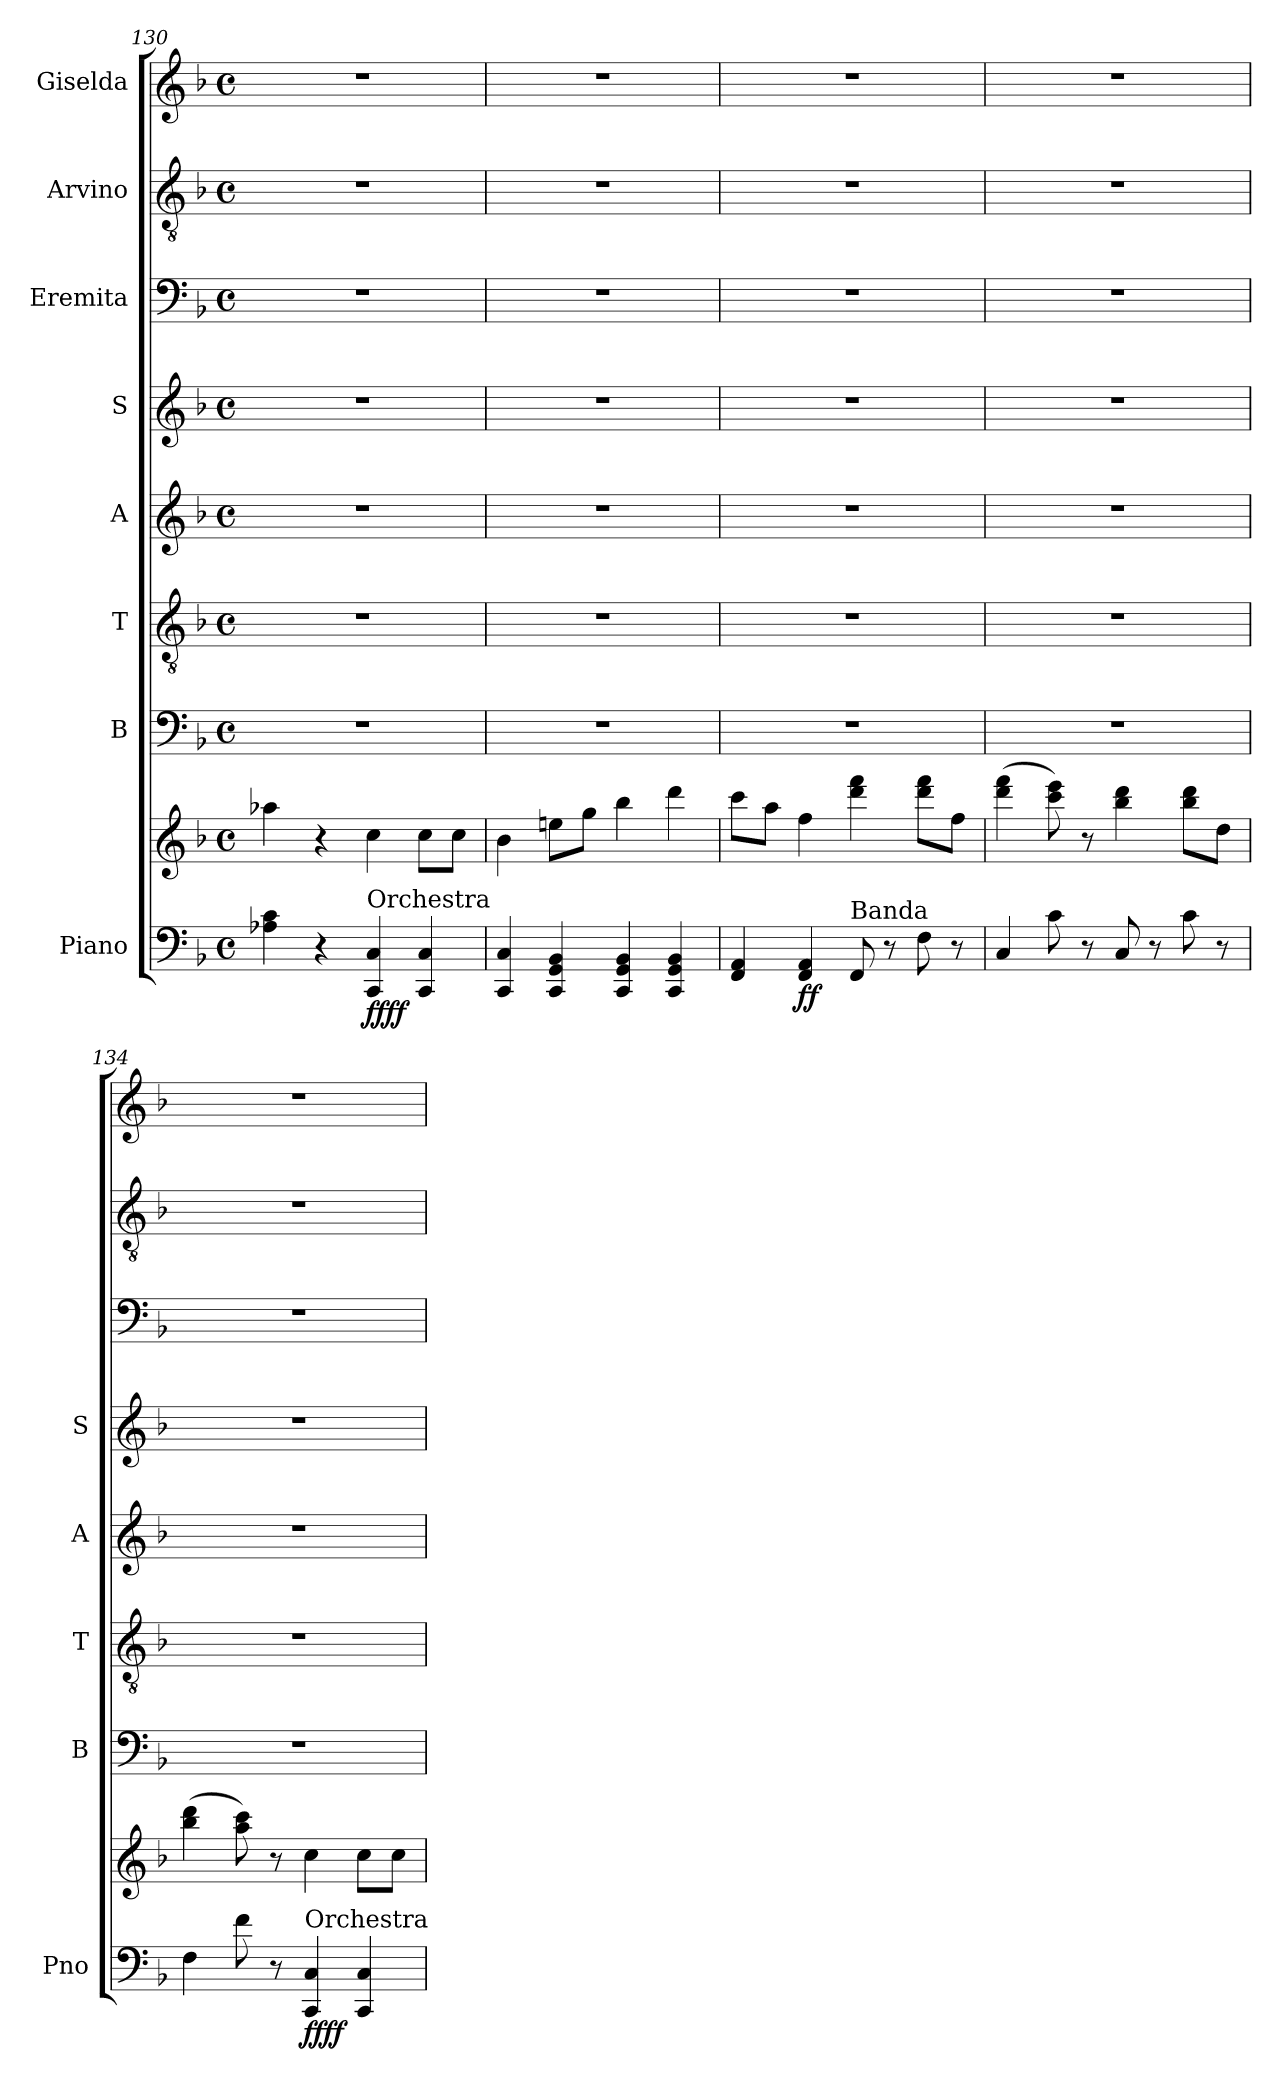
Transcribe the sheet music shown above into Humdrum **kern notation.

**kern	**kern	**dynam	**kern	**kern	**kern	**kern	**kern	**kern	**kern
*part8	*part8	*part8	*part7	*part6	*part5	*part4	*part3	*part2	*part1
*staff9	*staff8	*staff8/9	*staff7	*staff6	*staff5	*staff4	*staff3	*staff2	*staff1
*I"Piano	*	*	*I"B	*I"T	*I"A	*I"S	*I"Eremita	*I"Arvino	*I"Giselda
*I'Pno	*	*	*I'B	*I'T	*I'A	*I'S	*	*	*
*clefF4	*clefG2	*	*clefF4	*clefGv2	*clefG2	*clefG2	*clefF4	*clefGv2	*clefG2
*k[b-]	*k[b-]	*	*k[b-]	*k[b-]	*k[b-]	*k[b-]	*k[b-]	*k[b-]	*k[b-]
*M4/4	*M4/4	*	*M4/4	*M4/4	*M4/4	*M4/4	*M4/4	*M4/4	*M4/4
*met(c)	*met(c)	*	*met(c)	*met(c)	*met(c)	*met(c)	*met(c)	*met(c)	*met(c)
=130	=130	=130	=130	=130	=130	=130	=130	=130	=130
4A-X\ 4c\	4aa-X\	.	1r	1r	1r	1r	1r	1r	1r
4r	4r	.	.	.	.	.	.	.	.
!LO:TX:a:t=Orchestra	!	!	!	!	!	!	!	!	!
!	!	!LO:DY:b=2	!	!	!	!	!	!	!
!	!	!LO:DY:n=1:b	!	!	!	!	!	!	!
4CC/ 4C/	4cc\	ff ff	.	.	.	.	.	.	.
4CC/ 4C/	8cc\L	.	.	.	.	.	.	.	.
.	8cc\J	.	.	.	.	.	.	.	.
=131	=131	=131	=131	=131	=131	=131	=131	=131	=131
4CC/ 4C/	4b-\	.	1r	1r	1r	1r	1r	1r	1r
4CC/ 4GG/ 4BB-/	8een\L	.	.	.	.	.	.	.	.
.	8gg\J	.	.	.	.	.	.	.	.
4CC/ 4GG/ 4BB-/	4bb-\	.	.	.	.	.	.	.	.
4CC/ 4GG/ 4BB-/	4ddd\	.	.	.	.	.	.	.	.
!!LO:LB:g=z
=132	=132	=132	=132	=132	=132	=132	=132	=132	=132
4FF/ 4AA/	8ccc\L	.	1r	1r	1r	1r	1r	1r	1r
.	8aa\J	.	.	.	.	.	.	.	.
!	!	!LO:DY:b=2	!	!	!	!	!	!	!
!	!	!LO:DY:n=1:b	!	!	!	!	!	!	!
4FF/ 4AA/	4ff\	f f	.	.	.	.	.	.	.
!LO:TX:a:t=Banda	!	!	!	!	!	!	!	!	!
8FF/	4ddd\ 4fff\	.	.	.	.	.	.	.	.
8r	.	.	.	.	.	.	.	.	.
8F\	8ddd\ 8fff\L	.	.	.	.	.	.	.	.
8r	8ff\J	.	.	.	.	.	.	.	.
=133	=133	=133	=133	=133	=133	=133	=133	=133	=133
4C/	(4ddd\ 4fff\	.	1r	1r	1r	1r	1r	1r	1r
8c\	8ccc\ 8eee\)	.	.	.	.	.	.	.	.
8r	8r	.	.	.	.	.	.	.	.
8C/	4bb-\ 4ddd\	.	.	.	.	.	.	.	.
8r	.	.	.	.	.	.	.	.	.
8c\	8bb-\ 8ddd\L	.	.	.	.	.	.	.	.
8r	8dd\J	.	.	.	.	.	.	.	.
=134	=134	=134	=134	=134	=134	=134	=134	=134	=134
4F\	(4bb-\ 4ddd\	.	1r	1r	1r	1r	1r	1r	1r
8f\	8aa\ 8ccc\)	.	.	.	.	.	.	.	.
8r	8r	.	.	.	.	.	.	.	.
!LO:TX:a:t=Orchestra	!	!	!	!	!	!	!	!	!
!	!	!LO:DY:b=2	!	!	!	!	!	!	!
!	!	!LO:DY:n=1:b	!	!	!	!	!	!	!
4CC/ 4C/	4cc\	ff ff	.	.	.	.	.	.	.
4CC/ 4C/	8cc\L	.	.	.	.	.	.	.	.
.	8cc\J	.	.	.	.	.	.	.	.
=	=	=	=	=	=	=	=	=	=
*-	*-	*-	*-	*-	*-	*-	*-	*-	*-
